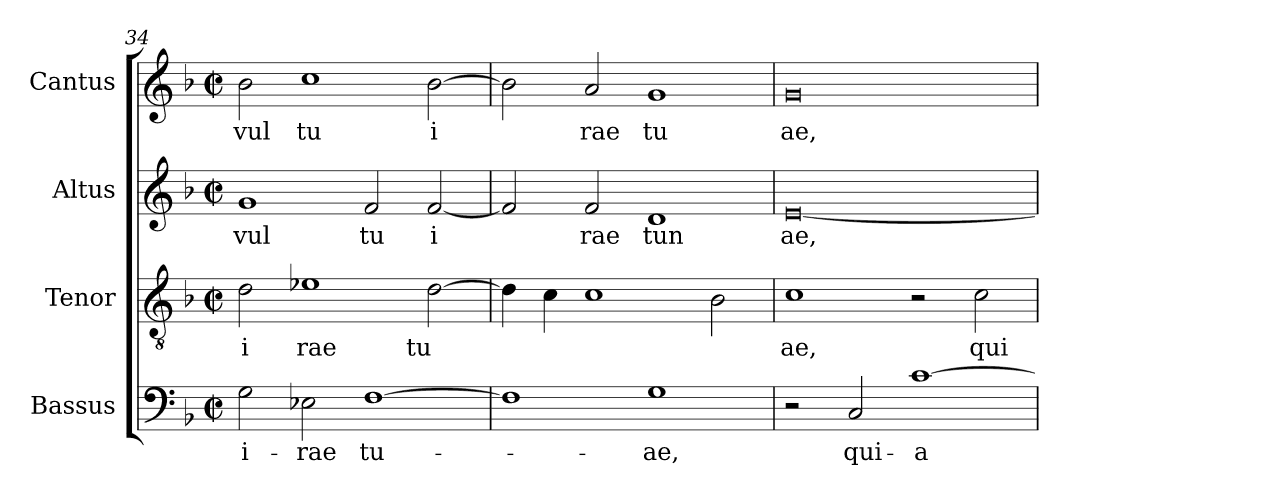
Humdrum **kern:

**kern	**text	**kern	**text	**kern	**text	**kern	**text
*part4	*part4	*part3	*part3	*part2	*part2	*part1	*part1
*staff4	*staff4	*staff3	*staff3	*staff2	*staff2	*staff1	*staff1
*I"Bassus	*	*I"Tenor	*	*I"Altus	*	*I"Cantus	*
*clefF4	*	*clefGv2	*	*clefG2	*	*clefG2	*
*k[b-]	*	*k[b-]	*	*k[b-]	*	*k[b-]	*
*F:	*	*F:	*	*F:	*	*F:	*
*M2/2	*	*M2/2	*	*M2/2	*	*M2/2	*
*met(c|)	*	*met(c|)	*	*met(c|)	*	*met(c|)	*
=34	=34	=34	=34	=34	=34	=34	=34
!	!LO:LY:b:cj	!	!LO:LY:b:cj	!	!LO:LY:b:cj	!	!LO:LY:b:cj
2G\	i-	2d\	i	1g	vul	2b-\	vul
!	!LO:LY:b:cj	!	!LO:LY:b:cj	!	!	!	!LO:LY:b:cj
2E-X\	-rae	1e-X	rae	.	.	1cc	tu
!	!LO:LY:b:cj	!	!	!	!LO:LY:b:cj	!	!
[>1F	tu-	.	.	2f/	tu	.	.
!	!	!	!LO:LY:b:cj	!	!LO:LY:b:rj	!	!LO:LY:b:rj
.	.	[>2d\	tu	[<2f/	i	[>2b-\	i
=35	=35	=35	=35	=35	=35	=35	=35
1F]	.	4d\]	.	2f/]	.	2b-\]	.
.	.	4c\	.	.	.	.	.
!	!	!	!	!	!LO:LY:b:cj	!	!LO:LY:b:cj
.	.	1c	.	2f/	rae	2a/	rae
!	!LO:LY:b:cj	!	!	!	!LO:LY:b:cj	!	!LO:LY:b:cj
1G	-ae,	.	.	1d	tun	1g	tu
.	.	2B-\	.	.	.	.	.
=36	=36	=36	=36	=36	=36	=36	=36
!	!	!	!LO:LY:b:cj	!	!LO:LY:b:cj	!	!LO:LY:b:cj
2r	.	1c	ae,	[>0e	ae,	0g	ae,
!	!LO:LY:b:cj	!	!	!	!	!	!
2C/	qui-	.	.	.	.	.	.
!	!LO:LY:b:rj	!	!	!	!	!	!
[>1c	-a	2r	.	.	.	.	.
!	!	!	!LO:LY:b:cj	!	!	!	!
.	.	2c\	qui	.	.	.	.
=	=	=	=	=	=	=	=
*-	*-	*-	*-	*-	*-	*-	*-
